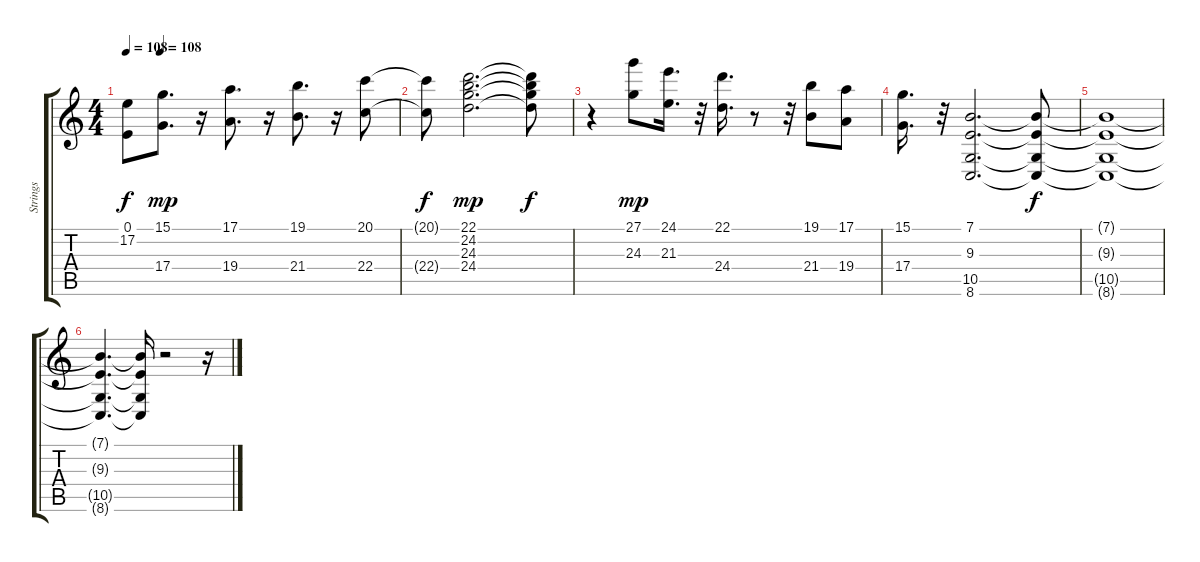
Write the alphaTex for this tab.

\track ("Strings" "Strings") {instrument stringensemble1}
\staff {score tabs}
\tuning (E4 B3 G3 D3 A2 E2) {hide}
\ts (4 4)
\tempo 108
\tempo (108 0.125)
\clef g2
\ks c
(0.1{t} 17.2{t}).8{dy f} (15.1 17.4).8{d dy mp} r.16 (17.1 19.4).8{d} r.16 (19.1 21.4).8{d} r.16 (20.1 22.4).8 |
(20.1{t} 22.4{t}).8{dy f} (22.1 24.2 24.3 24.4).2{d dy mp} (22.1{t} 24.2{t} 24.3{t} 24.4{t}).8{dy f} |
r.4 (27.1 24.3).8{dy mp} (24.1 21.3).16{d} r.32 (22.1 24.4).16{d} r.8 r.32 (19.1 21.4).8 (17.1 19.4).8 |
(15.1 17.4).16{d} r.32 (7.1 9.3 10.5 8.6).2{d} (7.1{t} 9.3{t} 10.5{t} 8.6{t}).8{dy f} |
(7.1{t} 9.3{t} 10.5{t} 8.6{t}).1 |
(7.1{t} 9.3{t} 10.5{t} 8.6{t}).4{d} (7.1{t} 9.3{t} 10.5{t} 8.6{t}).16 r.2 r.16
